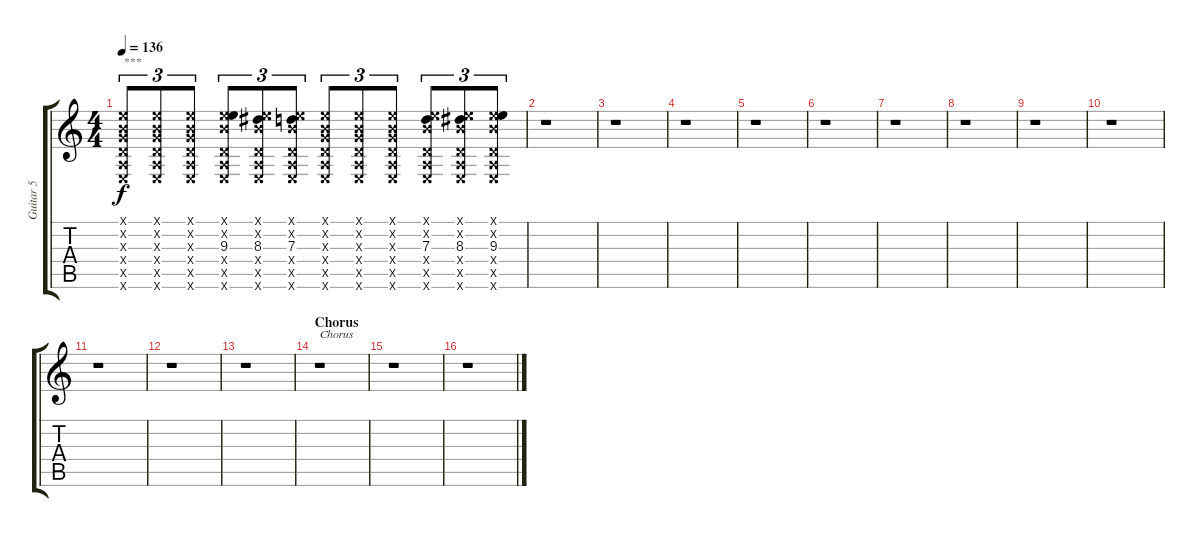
\track ("Guitar 5" "Guitar 5") {instrument electricguitarclean}
\staff {score tabs}
\tuning (E4 B3 G3 D3 A2 E2) {hide}
\ts (4 4)
\tempo 136
\clef g2
\ks c
(0.1{x} 0.2{x} 0.3{x} 0.4{x} 0.5{x} 0.6{x}).8{tu (3 2) txt "***" dy f} (0.1{x} 0.2{x} 0.3{x} 0.4{x} 0.5{x} 0.6{x}).8{tu (3 2)} (0.1{x} 0.2{x} 0.3{x} 0.4{x} 0.5{x} 0.6{x}).8{tu (3 2)} (0.1{x} 0.2{x} 9.3 0.4{x} 0.5{x} 0.6{x}).8{tu (3 2)} (0.1{x} 0.2{x} 8.3 0.4{x} 0.5{x} 0.6{x}).8{tu (3 2)} (0.1{x} 0.2{x} 7.3 0.4{x} 0.5{x} 0.6{x}).8{tu (3 2)} (0.1{x} 0.2{x} 0.3{x} 0.4{x} 0.5{x} 0.6{x}).8{tu (3 2)} (0.1{x} 0.2{x} 0.3{x} 0.4{x} 0.5{x} 0.6{x}).8{tu (3 2)} (0.1{x} 0.2{x} 0.3{x} 0.4{x} 0.5{x} 0.6{x}).8{tu (3 2)} (0.1{x} 0.2{x} 7.3 0.4{x} 0.5{x} 0.6{x}).8{tu (3 2)} (0.1{x} 0.2{x} 8.3 0.4{x} 0.5{x} 0.6{x}).8{tu (3 2)} (0.1{x} 0.2{x} 9.3 0.4{x} 0.5{x} 0.6{x}).8{tu (3 2)} |
r.1 |
r.1 |
r.1 |
r.1 |
r.1 |
r.1 |
r.1 |
r.1 |
r.1 |
r.1 |
r.1 |
r.1 |
\section ("" "Chorus")
r.1{txt "Chorus"} |
r.1 |
r.1
